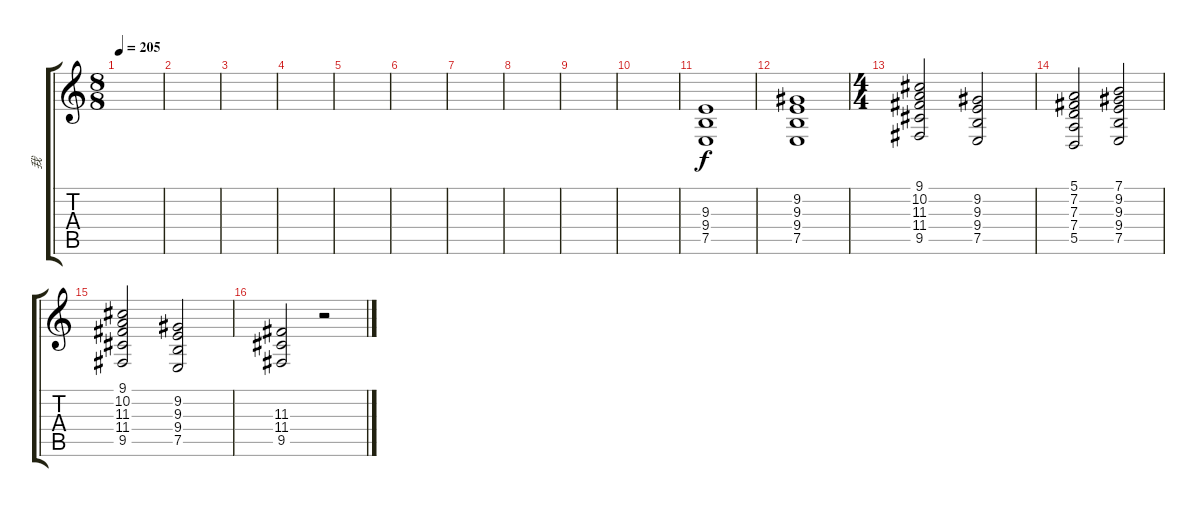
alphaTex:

\track ("我" "我") {instrument choiraahs}
\staff {score tabs}
\tuning (E4 B3 G3 D3 A2 E2) {hide}
\ts (8 8)
\tempo 205
\clef g2
\ks c
|
|
|
|
|
|
|
|
|
|
(9.3 9.4 7.5).1 |
(9.2 9.3 9.4 7.5).1 |
\ts (4 4)
(9.1 10.2 11.3 11.4 9.5).2 (9.2 9.3 9.4 7.5).2 |
(5.1 7.2 7.3 7.4 5.5).2 (7.1 9.2 9.3 9.4 7.5).2 |
(9.1 10.2 11.3 11.4 9.5).2 (9.2 9.3 9.4 7.5).2 |
(11.3 11.4 9.5).2 r.2
